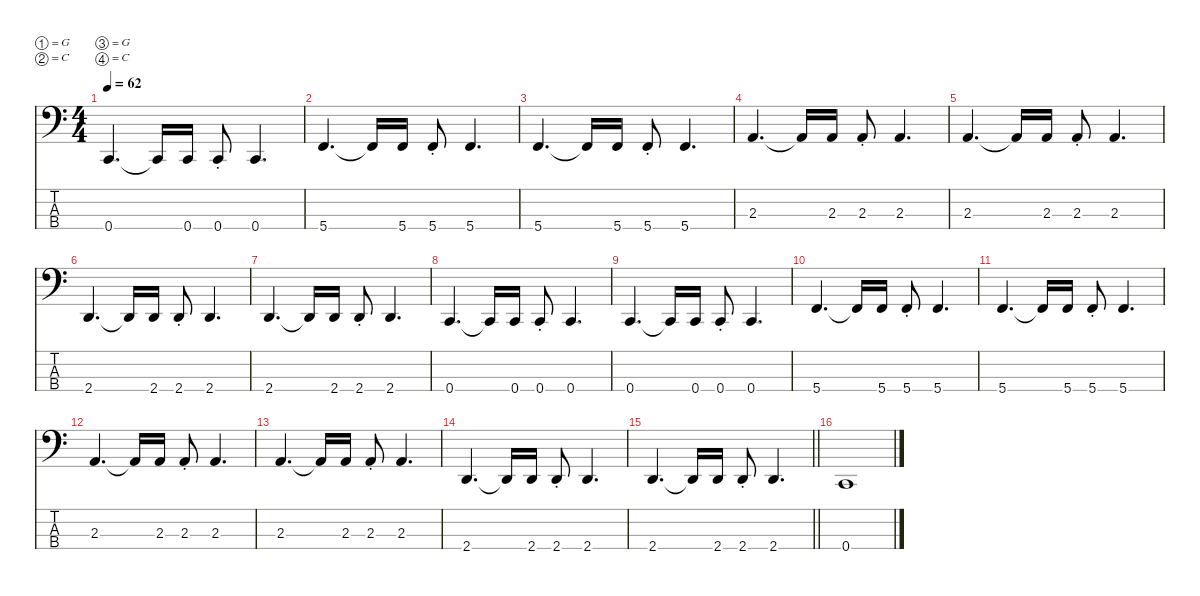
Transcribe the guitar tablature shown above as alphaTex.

\defaultSystemsLayout 4
\hideDynamics
\bracketExtendMode nobrackets
\singleTrackTrackNamePolicy hidden
\multiTrackTrackNamePolicy hidden
\firstSystemTrackNameMode fullname
\otherSystemsTrackNameOrientation horizontal
\track ("Bass" "el.bs.") {defaultSystemsLayout 8 instrument electricbassfinger}
\staff {score tabs}
\tuning (G2 C2 G1 C1)
\ts (4 4)
\tempo 62
\clef f4
\ks c
0.4.4{d dy f beam Up} 0.4{t}.16{beam Up} 0.4.16{beam Up} 0.4{st}.8{beam Up} 0.4.4{d beam Up} |
5.4.4{d beam Up} 5.4{t}.16{beam Up} 5.4.16{beam Up} 5.4{st}.8{beam Up} 5.4.4{d beam Up} |
5.4.4{d beam Up} 5.4{t}.16{beam Up} 5.4.16{beam Up} 5.4{st}.8{beam Up} 5.4.4{d beam Up} |
2.3.4{d beam Up} 2.3{t}.16{beam Up} 2.3.16{beam Up} 2.3{st}.8{beam Up} 2.3.4{d beam Up} |
2.3.4{d beam Up} 2.3{t}.16{beam Up} 2.3.16{beam Up} 2.3{st}.8{beam Up} 2.3.4{d beam Up} |
2.4.4{d beam Up} 2.4{t}.16{beam Up} 2.4.16{beam Up} 2.4{st}.8{beam Up} 2.4.4{d beam Up} |
2.4.4{d beam Up} 2.4{t}.16{beam Up} 2.4.16{beam Up} 2.4{st}.8{beam Up} 2.4.4{d beam Up} |
0.4.4{d beam Up} 0.4{t}.16{beam Up} 0.4.16{beam Up} 0.4{st}.8{beam Up} 0.4.4{d beam Up} |
0.4.4{d beam Up} 0.4{t}.16{beam Up} 0.4.16{beam Up} 0.4{st}.8{beam Up} 0.4.4{d beam Up} |
5.4.4{d beam Up} 5.4{t}.16{beam Up} 5.4.16{beam Up} 5.4{st}.8{beam Up} 5.4.4{d beam Up} |
5.4.4{d beam Up} 5.4{t}.16{beam Up} 5.4.16{beam Up} 5.4{st}.8{beam Up} 5.4.4{d beam Up} |
2.3.4{d beam Up} 2.3{t}.16{beam Up} 2.3.16{beam Up} 2.3{st}.8{beam Up} 2.3.4{d beam Up} |
2.3.4{d beam Up} 2.3{t}.16{beam Up} 2.3.16{beam Up} 2.3{st}.8{beam Up} 2.3.4{d beam Up} |
2.4.4{d beam Up} 2.4{t}.16{beam Up} 2.4.16{beam Up} 2.4{st}.8{beam Up} 2.4.4{d beam Up} |
\barLineRight lightlight
2.4.4{d beam Up} 2.4{t}.16{beam Up} 2.4.16{beam Up} 2.4{st}.8{beam Up} 2.4.4{d beam Up} |
0.4.1{beam Up}
